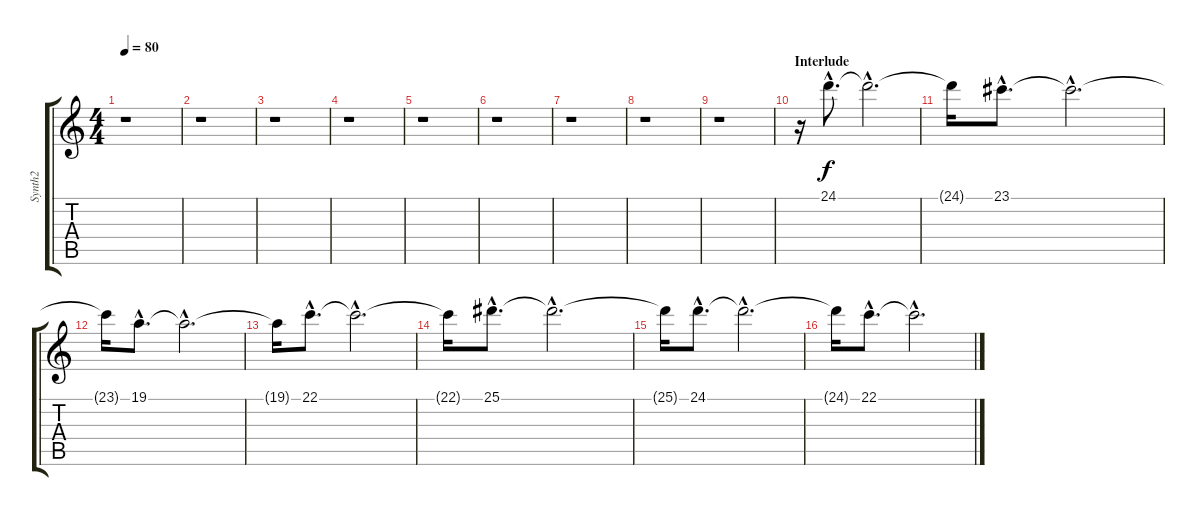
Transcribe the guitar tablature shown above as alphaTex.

\track ("Synth2" "Synth2") {instrument stringensemble1}
\staff {score tabs}
\tuning (D4 A3 F3 C3 G2 D2) {hide}
\ts (4 4)
\tempo 80
\clef g2
\ks c
r.1{dy f} |
r.1 |
r.1 |
r.1 |
r.1 |
r.1 |
r.1 |
r.1 |
r.1 |
\section ("" "Interlude")
r.16 24.1{hac}.8{d} 24.1{hac t}.2{d} |
24.1{t}.16 23.1{hac}.8{d} 23.1{hac t}.2{d} |
23.1{t}.16 19.1{hac}.8{d} 19.1{hac t}.2{d} |
19.1{t}.16 22.1{hac}.8{d} 22.1{hac t}.2{d} |
22.1{t}.16 25.1{hac}.8{d} 25.1{hac t}.2{d} |
25.1{t}.16 24.1{hac}.8{d} 24.1{hac t}.2{d} |
24.1{t}.16 22.1{hac}.8{d} 22.1{hac t}.2{d}
